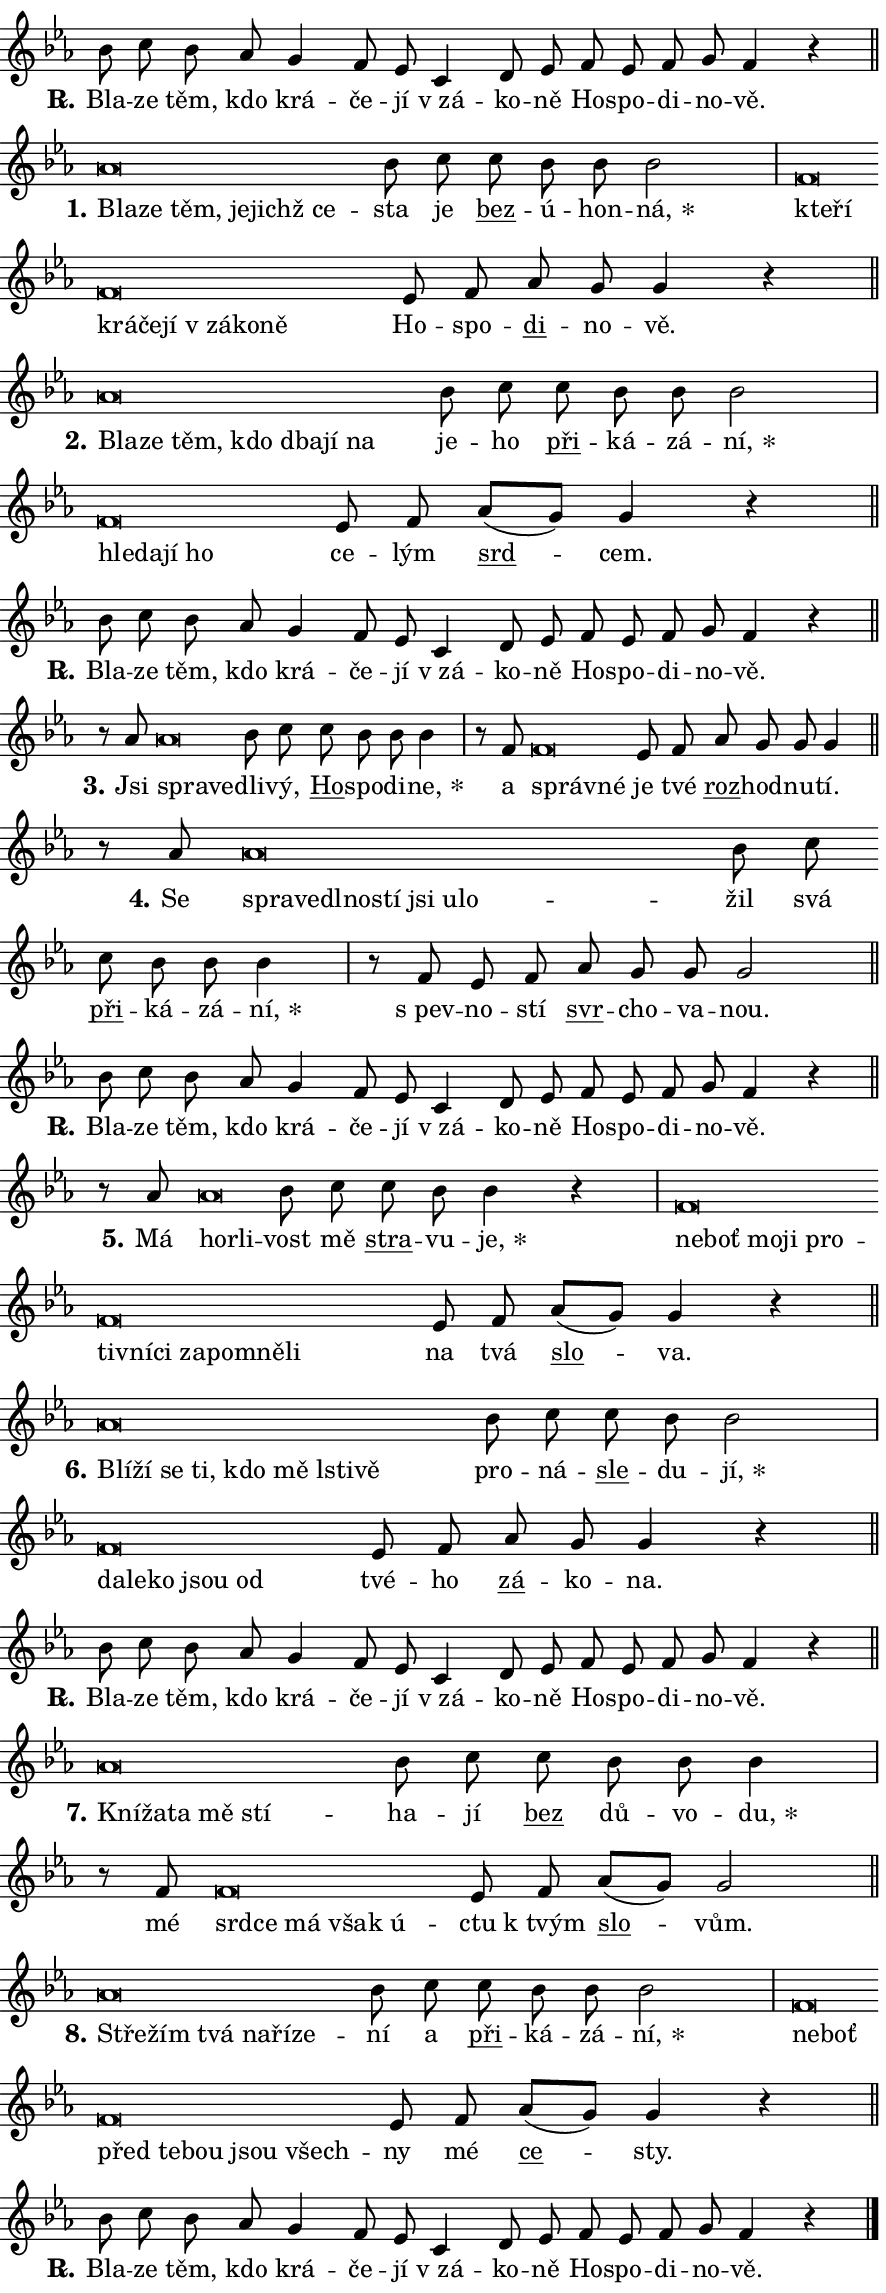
\version "2.24.0"
\header { tagline = "" }
\paper {
  indent = 0\cm
  top-margin = 0\cm
  right-margin = 0.13\cm % to fit lyric hyphens
  bottom-margin = 0\cm
  left-margin = 0\cm
  paper-width = 15\cm
  page-breaking = #ly:one-page-breaking
  system-system-spacing.basic-distance = #11
  score-system-spacing.basic-distance = #11
  ragged-last = ##f
}


%% Author: Thomas Morley
%% https://lists.gnu.org/archive/html/lilypond-user/2020-05/msg00002.html
#(define (line-position grob)
"Returns position of @var[grob} in current system:
   @code{'start}, if at first time-step
   @code{'end}, if at last time-step
   @code{'middle} otherwise
"
  (let* ((col (ly:item-get-column grob))
         (ln (ly:grob-object col 'left-neighbor))
         (rn (ly:grob-object col 'right-neighbor))
         (col-to-check-left (if (ly:grob? ln) ln col))
         (col-to-check-right (if (ly:grob? rn) rn col))
         (break-dir-left
           (and
             (ly:grob-property col-to-check-left 'non-musical #f)
             (ly:item-break-dir col-to-check-left)))
         (break-dir-right
           (and
             (ly:grob-property col-to-check-right 'non-musical #f)
             (ly:item-break-dir col-to-check-right))))
        (cond ((eqv? 1 break-dir-left) 'start)
              ((eqv? -1 break-dir-right) 'end)
              (else 'middle))))

#(define (tranparent-at-line-position vctor)
  (lambda (grob)
  "Relying on @code{line-position} select the relevant enry from @var{vctor}.
Used to determine transparency,"
    (case (line-position grob)
      ((end) (not (vector-ref vctor 0)))
      ((middle) (not (vector-ref vctor 1)))
      ((start) (not (vector-ref vctor 2))))))

noteHeadBreakVisibility =
#(define-music-function (break-visibility)(vector?)
"Makes @code{NoteHead}s transparent relying on @var{break-visibility}"
#{
  \override NoteHead.transparent =
    #(tranparent-at-line-position break-visibility)
#})

#(define delete-ledgers-for-transparent-note-heads
  (lambda (grob)
    "Reads whether a @code{NoteHead} is transparent.
If so this @code{NoteHead} is removed from @code{'note-heads} from
@var{grob}, which is supposed to be @code{LedgerLineSpanner}.
As a result ledgers are not printed for this @code{NoteHead}"
    (let* ((nhds-array (ly:grob-object grob 'note-heads))
           (nhds-list
             (if (ly:grob-array? nhds-array)
                 (ly:grob-array->list nhds-array)
                 '()))
           ;; Relies on the transparent-property being done before
           ;; Staff.LedgerLineSpanner.after-line-breaking is executed.
           ;; This is fragile ...
           (to-keep
             (remove
               (lambda (nhd)
                 (ly:grob-property nhd 'transparent #f))
               nhds-list)))
      ;; TODO find a better method to iterate over grob-arrays, similiar
      ;; to filter/remove etc for lists
      ;; For now rebuilt from scratch
      (set! (ly:grob-object grob 'note-heads)  '())
      (for-each
        (lambda (nhd)
          (ly:pointer-group-interface::add-grob grob 'note-heads nhd))
        to-keep))))

squashNotes = {
  \override NoteHead.X-extent = #'(-0.2 . 0.2)
  \override NoteHead.Y-extent = #'(-0.75 . 0)
  \override NoteHead.stencil =
    #(lambda (grob)
       (let ((pos (ly:grob-property grob 'staff-position)))
         (begin
           (if (< pos -7) (display "ERROR: Lower brevis then expected\n") (display ""))
           (if (<= pos -6) ly:text-interface::print ly:note-head::print))))
}
unSquashNotes = {
  \revert NoteHead.X-extent
  \revert NoteHead.Y-extent
  \revert NoteHead.stencil
}

hideNotes = \noteHeadBreakVisibility #begin-of-line-visible
unHideNotes = \noteHeadBreakVisibility #all-visible

% work-around for resetting accidentals
% https://lilypond.org/doc/v2.23/Documentation/notation/displaying-rhythms#unmetered-music
cadenzaMeasure = {
  \cadenzaOff
  \partial 1024 s1024
  \cadenzaOn
}

#(define-markup-command (accent layout props text) (markup?)
  "Underline accented syllable"
  (interpret-markup layout props
    #{\markup \override #'(offset . 4.3) \underline { #text }#}))

responsum = \markup \concat {
  "R" \hspace #-1.05 \path #0.1 #'((moveto 0 0.07) (lineto 0.9 0.8)) \hspace #0.05 "."
}

spaceSize = #0.6828661417322834 % exact space size for TeX Gyre Schola

\layout {
  \context {
    \Staff
    \remove "Time_signature_engraver"
    \override LedgerLineSpanner.after-line-breaking = #delete-ledgers-for-transparent-note-heads
  }
  \context {
    \Lyrics {
      \override LyricSpace.minimum-distance = \spaceSize
      \override LyricText.font-name = #"TeX Gyre Schola"
      \override LyricText.font-size = 1
      \override StanzaNumber.font-name = #"TeX Gyre Schola Bold"
      \override StanzaNumber.font-size = 1
    }
  }
  \context {
    \Score 
    \override NoteHead.text =
      #(lambda (grob) 
        (let ((pos (ly:grob-property grob 'staff-position)))
          #{\markup {
            \combine
              \halign #-0.55 \raise #(if (= pos -6) 0 0.5) \override #'(thickness . 2) \draw-line #'(3.2 . 0)
              \musicglyph "noteheads.sM1"
          }#}))
  }
}

% magnetic-lyrics.ily
%
%   written by
%     Jean Abou Samra <jean@abou-samra.fr>
%     Werner Lemberg <wl@gnu.org>
%
%   adapted by
%     Jiri Hon <jiri.hon@gmail.com>
%
% Version 2022-Apr-15

% https://www.mail-archive.com/lilypond-user@gnu.org/msg149350.html

#(define (Left_hyphen_pointer_engraver context)
   "Collect syllable-hyphen-syllable occurrences in lyrics and store
them in properties.  This engraver only looks to the left.  For
example, if the lyrics input is @code{foo -- bar}, it does the
following.

@itemize @bullet
@item
Set the @code{text} property of the @code{LyricHyphen} grob between
@q{foo} and @q{bar} to @code{foo}.

@item
Set the @code{left-hyphen} property of the @code{LyricText} grob with
text @q{foo} to the @code{LyricHyphen} grob between @q{foo} and
@q{bar}.
@end itemize

Use this auxiliary engraver in combination with the
@code{lyric-@/text::@/apply-@/magnetic-@/offset!} hook."
   (let ((hyphen #f)
         (text #f))
     (make-engraver
      (acknowledgers
       ((lyric-syllable-interface engraver grob source-engraver)
        (set! text grob)))
      (end-acknowledgers
       ((lyric-hyphen-interface engraver grob source-engraver)
        ;(when (not (grob::has-interface grob 'lyric-space-interface))
          (set! hyphen grob)));)
      ((stop-translation-timestep engraver)
       (when (and text hyphen)
         (ly:grob-set-object! text 'left-hyphen hyphen))
       (set! text #f)
       (set! hyphen #f)))))

#(define (lyric-text::apply-magnetic-offset! grob)
   "If the space between two syllables is less than the value in
property @code{LyricText@/.details@/.squash-threshold}, move the right
syllable to the left so that it gets concatenated with the left
syllable.

Use this function as a hook for
@code{LyricText@/.after-@/line-@/breaking} if the
@code{Left_@/hyphen_@/pointer_@/engraver} is active."
   (let ((hyphen (ly:grob-object grob 'left-hyphen #f)))
     (when hyphen
       (let ((left-text (ly:spanner-bound hyphen LEFT)))
         (when (grob::has-interface left-text 'lyric-syllable-interface)
           (let* ((common (ly:grob-common-refpoint grob left-text X))
                  (this-x-ext (ly:grob-extent grob common X))
                  (left-x-ext
                   (begin
                     ;; Trigger magnetism for left-text.
                     (ly:grob-property left-text 'after-line-breaking)
                     (ly:grob-extent left-text common X)))
                  ;; `delta` is the gap width between two syllables.
                  (delta (- (interval-start this-x-ext)
                            (interval-end left-x-ext)))
                  (details (ly:grob-property grob 'details))
                  (threshold (assoc-get 'squash-threshold details 0.2)))
             (when (< delta threshold)
               (let* (;; We have to manipulate the input text so that
                      ;; ligatures crossing syllable boundaries are not
                      ;; disabled.  For languages based on the Latin
                      ;; script this is essentially a beautification.
                      ;; However, for non-Western scripts it can be a
                      ;; necessity.
                      (lt (ly:grob-property left-text 'text))
                      (rt (ly:grob-property grob 'text))
                      (is-space (grob::has-interface hyphen 'lyric-space-interface))
                      (space (if is-space " " ""))
                      (extra-delta (if is-space spaceSize 0))
                      ;; Append new syllable.
                      (ltrt-space (if (and (string? lt) (string? rt))
                                (string-append lt space rt)
                                (make-concat-markup (list lt space rt))))
                      ;; Right-align `ltrt` to the right side.
                      (ltrt-space-markup (grob-interpret-markup
                               grob
                               (make-translate-markup
                                (cons (interval-length this-x-ext) 0)
                                (make-right-align-markup ltrt-space)))))
                 (begin
                   ;; Don't print `left-text`.
                   (ly:grob-set-property! left-text 'stencil #f)
                   ;; Set text and stencil (which holds all collected
                   ;; syllables so far) and shift it to the left.
                   (ly:grob-set-property! grob 'text ltrt-space)
                   (ly:grob-set-property! grob 'stencil ltrt-space-markup)
                   (ly:grob-translate-axis! grob (- (- delta extra-delta)) X))))))))))


#(define (lyric-hyphen::displace-bounds-first grob)
   ;; Make very sure this callback isn't triggered too early.
   (let ((left (ly:spanner-bound grob LEFT))
         (right (ly:spanner-bound grob RIGHT)))
     (ly:grob-property left 'after-line-breaking)
     (ly:grob-property right 'after-line-breaking)
     (ly:lyric-hyphen::print grob)))

squashThreshold = #0.4

\layout {
  \context {
    \Lyrics
    \consists #Left_hyphen_pointer_engraver
    \override LyricText.after-line-breaking =
      #lyric-text::apply-magnetic-offset!
    \override LyricHyphen.stencil = #lyric-hyphen::displace-bounds-first
    \override LyricText.details.squash-threshold = \squashThreshold
    \override LyricHyphen.minimum-distance = 0
    \override LyricHyphen.minimum-length = \squashThreshold
  }
}

squashText = \override LyricText.details.squash-threshold = 9999
unSquashText = \override LyricText.details.squash-threshold = \squashThreshold

leftText = \override LyricText.self-alignment-X = #LEFT
unLeftText = \revert LyricText.self-alignment-X

starOffset = #(lambda (grob) 
                (let ((x_offset (ly:self-alignment-interface::aligned-on-x-parent grob)))
                  (if (= x_offset 0) 0 (+ x_offset 1.2))))

star = #(define-music-function (syllable)(string?)
"Append star separator at the end of a syllable"
#{
  \once \override LyricText.X-offset = #starOffset
  \lyricmode { \markup {
    #syllable
    \override #'((font-name . "TeX Gyre Schola Bold")) \hspace #0.2 \lower #0.65 \larger "*"
  } }
#})

starAccent = #(define-music-function (syllable)(string?)
"Append star separator at the end of a syllable and make accent"
#{
  \once \override LyricText.X-offset = #starOffset
  \lyricmode { \markup {
    \accent #syllable
    \override #'((font-name . "TeX Gyre Schola Bold")) \hspace #0.2 \lower #0.65 \larger "*"
  } }
#})

breath = #(define-music-function (syllable)(string?)
"Append breathing indicator at the end of a syllable"
#{
  \lyricmode { \markup { #syllable "+" } }
#})

optionalBreath = #(define-music-function (syllable)(string?)
"Append optional breathing indicator at the end of a syllable"
#{
  \lyricmode { \markup { #syllable "(+)" } }
#})


\score {
    <<
        \new Voice = "melody" { \cadenzaOn \key es \major \relative { bes'8 c bes as g4 f8 es \bar "" c4 d8 es \bar "" f es f g f4 r \cadenzaMeasure \bar "||" \break } }
        \new Lyrics \lyricsto "melody" { \lyricmode { \set stanza = \responsum
Bla -- ze těm, kdo krá -- če -- jí "v zá" -- ko -- ně Ho -- spo -- di -- no -- vě. } }
    >>
    \layout {}
}

\score {
    <<
        \new Voice = "melody" { \cadenzaOn \key es \major \relative { \squashNotes as'\breve*1/16 \hideNotes \breve*1/16 \bar "" \breve*1/16 \bar "" \breve*1/16 \bar "" \breve*1/16 \breve*1/16 \bar "" \unHideNotes \unSquashNotes bes8 c \bar "" c bes bes bes2 \cadenzaMeasure \bar "|" \squashNotes f\breve*1/16 \hideNotes \breve*1/16 \bar "" \breve*1/16 \bar "" \breve*1/16 \bar "" \breve*1/16 \bar "" \breve*1/16 \bar "" \breve*1/16 \breve*1/16 \bar "" \unHideNotes \unSquashNotes es8 f \bar "" as g g4 r \cadenzaMeasure \bar "||" \break } }
        \new Lyrics \lyricsto "melody" { \lyricmode { \set stanza = "1."
\leftText Bla -- \squashText ze těm, je -- jichž ce -- \unLeftText \unSquashText sta je \markup \accent bez -- ú -- hon -- \star ná, \leftText kte -- \squashText ří krá -- če -- jí "v zá" -- ko -- ně \unLeftText \unSquashText Ho -- spo -- \markup \accent di -- no -- vě. } }
    >>
    \layout {}
}

\score {
    <<
        \new Voice = "melody" { \cadenzaOn \key es \major \relative { \squashNotes as'\breve*1/16 \hideNotes \breve*1/16 \bar "" \breve*1/16 \bar "" \breve*1/16 \bar "" \breve*1/16 \bar "" \breve*1/16 \breve*1/16 \bar "" \unHideNotes \unSquashNotes bes8 c \bar "" c bes bes bes2 \cadenzaMeasure \bar "|" \squashNotes f\breve*1/16 \hideNotes \breve*1/16 \bar "" \breve*1/16 \breve*1/16 \bar "" \unHideNotes \unSquashNotes es8 f \bar "" as[( g)] g4 r \cadenzaMeasure \bar "||" \break } }
        \new Lyrics \lyricsto "melody" { \lyricmode { \set stanza = "2."
\leftText Bla -- \squashText ze těm, kdo dba -- jí na \unLeftText \unSquashText je -- ho \markup \accent při -- ká -- zá -- \star ní, \leftText hle -- \squashText da -- jí ho \unLeftText \unSquashText ce -- lým \markup \accent srd -- cem. } }
    >>
    \layout {}
}

\score {
    <<
        \new Voice = "melody" { \cadenzaOn \key es \major \relative { bes'8 c bes as g4 f8 es \bar "" c4 d8 es \bar "" f es f g f4 r \cadenzaMeasure \bar "||" \break } }
        \new Lyrics \lyricsto "melody" { \lyricmode { \set stanza = \responsum
Bla -- ze těm, kdo krá -- če -- jí "v zá" -- ko -- ně Ho -- spo -- di -- no -- vě. } }
    >>
    \layout {}
}

\score {
    <<
        \new Voice = "melody" { \cadenzaOn \key es \major \relative { r8 as'8 \squashNotes as\breve*1/16 \hideNotes \breve*1/16 \bar "" \unHideNotes \unSquashNotes bes8 c \bar "" c bes bes bes4 \cadenzaMeasure \bar "|" r8 f8 \squashNotes f\breve*1/16 \hideNotes \breve*1/16 \bar "" \unHideNotes \unSquashNotes es8 f \bar "" as g g g4 \cadenzaMeasure \bar "||" \break } }
        \new Lyrics \lyricsto "melody" { \lyricmode { \set stanza = "3."
Jsi \leftText spra -- \squashText ve -- \unLeftText \unSquashText dli -- vý, \markup \accent Ho -- spo -- di -- \star ne, a \leftText správ -- \squashText né \unLeftText \unSquashText je tvé \markup \accent roz -- hod -- nu -- tí. } }
    >>
    \layout {}
}

\score {
    <<
        \new Voice = "melody" { \cadenzaOn \key es \major \relative { r8 as'8 \squashNotes as\breve*1/16 \hideNotes \breve*1/16 \bar "" \breve*1/16 \bar "" \breve*1/16 \bar "" \breve*1/16 \bar "" \breve*1/16 \bar "" \breve*1/16 \breve*1/16 \bar "" \unHideNotes \unSquashNotes bes8 c \bar "" c bes bes bes4 \cadenzaMeasure \bar "|" r8 f es8 f \bar "" as g g g2 \cadenzaMeasure \bar "||" \break } }
        \new Lyrics \lyricsto "melody" { \lyricmode { \set stanza = "4."
Se \leftText spra -- \squashText ve -- dl -- no -- stí jsi u -- lo -- \unLeftText \unSquashText žil svá \markup \accent při -- ká -- zá -- \star ní, "s pev" -- no -- stí \markup \accent svr -- cho -- va -- nou. } }
    >>
    \layout {}
}

\score {
    <<
        \new Voice = "melody" { \cadenzaOn \key es \major \relative { bes'8 c bes as g4 f8 es \bar "" c4 d8 es \bar "" f es f g f4 r \cadenzaMeasure \bar "||" \break } }
        \new Lyrics \lyricsto "melody" { \lyricmode { \set stanza = \responsum
Bla -- ze těm, kdo krá -- če -- jí "v zá" -- ko -- ně Ho -- spo -- di -- no -- vě. } }
    >>
    \layout {}
}

\score {
    <<
        \new Voice = "melody" { \cadenzaOn \key es \major \relative { r8 as'8 \squashNotes as\breve*1/16 \hideNotes \breve*1/16 \bar "" \unHideNotes \unSquashNotes bes8 c \bar "" c bes bes4 r \cadenzaMeasure \bar "|" \squashNotes f\breve*1/16 \hideNotes \breve*1/16 \bar "" \breve*1/16 \bar "" \breve*1/16 \bar "" \breve*1/16 \bar "" \breve*1/16 \bar "" \breve*1/16 \bar "" \breve*1/16 \bar "" \breve*1/16 \bar "" \breve*1/16 \bar "" \breve*1/16 \breve*1/16 \bar "" \unHideNotes \unSquashNotes es8 f \bar "" as[( g)] g4 r \cadenzaMeasure \bar "||" \break } }
        \new Lyrics \lyricsto "melody" { \lyricmode { \set stanza = "5."
Má \leftText hor -- \squashText li -- \unLeftText \unSquashText vost mě \markup \accent stra -- vu -- \star je, \leftText ne -- \squashText boť mo -- ji pro -- tiv -- ní -- ci za -- po -- mně -- li \unLeftText \unSquashText na tvá \markup \accent slo -- va. } }
    >>
    \layout {}
}

\score {
    <<
        \new Voice = "melody" { \cadenzaOn \key es \major \relative { \squashNotes as'\breve*1/16 \hideNotes \breve*1/16 \bar "" \breve*1/16 \bar "" \breve*1/16 \bar "" \breve*1/16 \bar "" \breve*1/16 \bar "" \breve*1/16 \breve*1/16 \bar "" \unHideNotes \unSquashNotes bes8 c \bar "" c bes bes2 \cadenzaMeasure \bar "|" \squashNotes f\breve*1/16 \hideNotes \breve*1/16 \bar "" \breve*1/16 \bar "" \breve*1/16 \breve*1/16 \bar "" \unHideNotes \unSquashNotes es8 f \bar "" as g g4 r \cadenzaMeasure \bar "||" \break } }
        \new Lyrics \lyricsto "melody" { \lyricmode { \set stanza = "6."
\leftText Blí -- \squashText ží se ti, kdo mě lsti -- vě \unLeftText \unSquashText pro -- ná -- \markup \accent sle -- du -- \star jí, \leftText da -- \squashText le -- ko jsou od \unLeftText \unSquashText tvé -- ho \markup \accent zá -- ko -- na. } }
    >>
    \layout {}
}

\score {
    <<
        \new Voice = "melody" { \cadenzaOn \key es \major \relative { bes'8 c bes as g4 f8 es \bar "" c4 d8 es \bar "" f es f g f4 r \cadenzaMeasure \bar "||" \break } }
        \new Lyrics \lyricsto "melody" { \lyricmode { \set stanza = \responsum
Bla -- ze těm, kdo krá -- če -- jí "v zá" -- ko -- ně Ho -- spo -- di -- no -- vě. } }
    >>
    \layout {}
}

\score {
    <<
        \new Voice = "melody" { \cadenzaOn \key es \major \relative { \squashNotes as'\breve*1/16 \hideNotes \breve*1/16 \bar "" \breve*1/16 \bar "" \breve*1/16 \breve*1/16 \bar "" \unHideNotes \unSquashNotes bes8 c \bar "" c bes bes bes4 \cadenzaMeasure \bar "|" r8 f8 \squashNotes f\breve*1/16 \hideNotes \breve*1/16 \bar "" \breve*1/16 \bar "" \breve*1/16 \breve*1/16 \bar "" \unHideNotes \unSquashNotes es8 f \bar "" as[( g)] g2 \cadenzaMeasure \bar "||" \break } }
        \new Lyrics \lyricsto "melody" { \lyricmode { \set stanza = "7."
\leftText Kní -- \squashText ža -- ta mě stí -- \unLeftText \unSquashText ha -- jí \markup \accent bez dů -- vo -- \star du, mé \leftText srd -- \squashText ce má však ú -- \unLeftText \unSquashText ctu "k tvým" \markup \accent slo -- vům. } }
    >>
    \layout {}
}

\score {
    <<
        \new Voice = "melody" { \cadenzaOn \key es \major \relative { \squashNotes as'\breve*1/16 \hideNotes \breve*1/16 \bar "" \breve*1/16 \bar "" \breve*1/16 \bar "" \breve*1/16 \breve*1/16 \bar "" \unHideNotes \unSquashNotes bes8 c \bar "" c bes bes bes2 \cadenzaMeasure \bar "|" \squashNotes f\breve*1/16 \hideNotes \breve*1/16 \bar "" \breve*1/16 \bar "" \breve*1/16 \bar "" \breve*1/16 \bar "" \breve*1/16 \breve*1/16 \bar "" \unHideNotes \unSquashNotes es8 f \bar "" as[( g)] g4 r \cadenzaMeasure \bar "||" \break } }
        \new Lyrics \lyricsto "melody" { \lyricmode { \set stanza = "8."
\leftText Stře -- \squashText žím tvá na -- ří -- ze -- \unLeftText \unSquashText ní a \markup \accent při -- ká -- zá -- \star ní, \leftText ne -- \squashText boť před te -- bou jsou všech -- \unLeftText \unSquashText ny mé \markup \accent ce -- sty. } }
    >>
    \layout {}
}

\score {
    <<
        \new Voice = "melody" { \cadenzaOn \key es \major \relative { bes'8 c bes as g4 f8 es \bar "" c4 d8 es \bar "" f es f g f4 r \cadenzaMeasure \bar "||" \break } \bar "|." }
        \new Lyrics \lyricsto "melody" { \lyricmode { \set stanza = \responsum
Bla -- ze těm, kdo krá -- če -- jí "v zá" -- ko -- ně Ho -- spo -- di -- no -- vě. } }
    >>
    \layout {}
}
